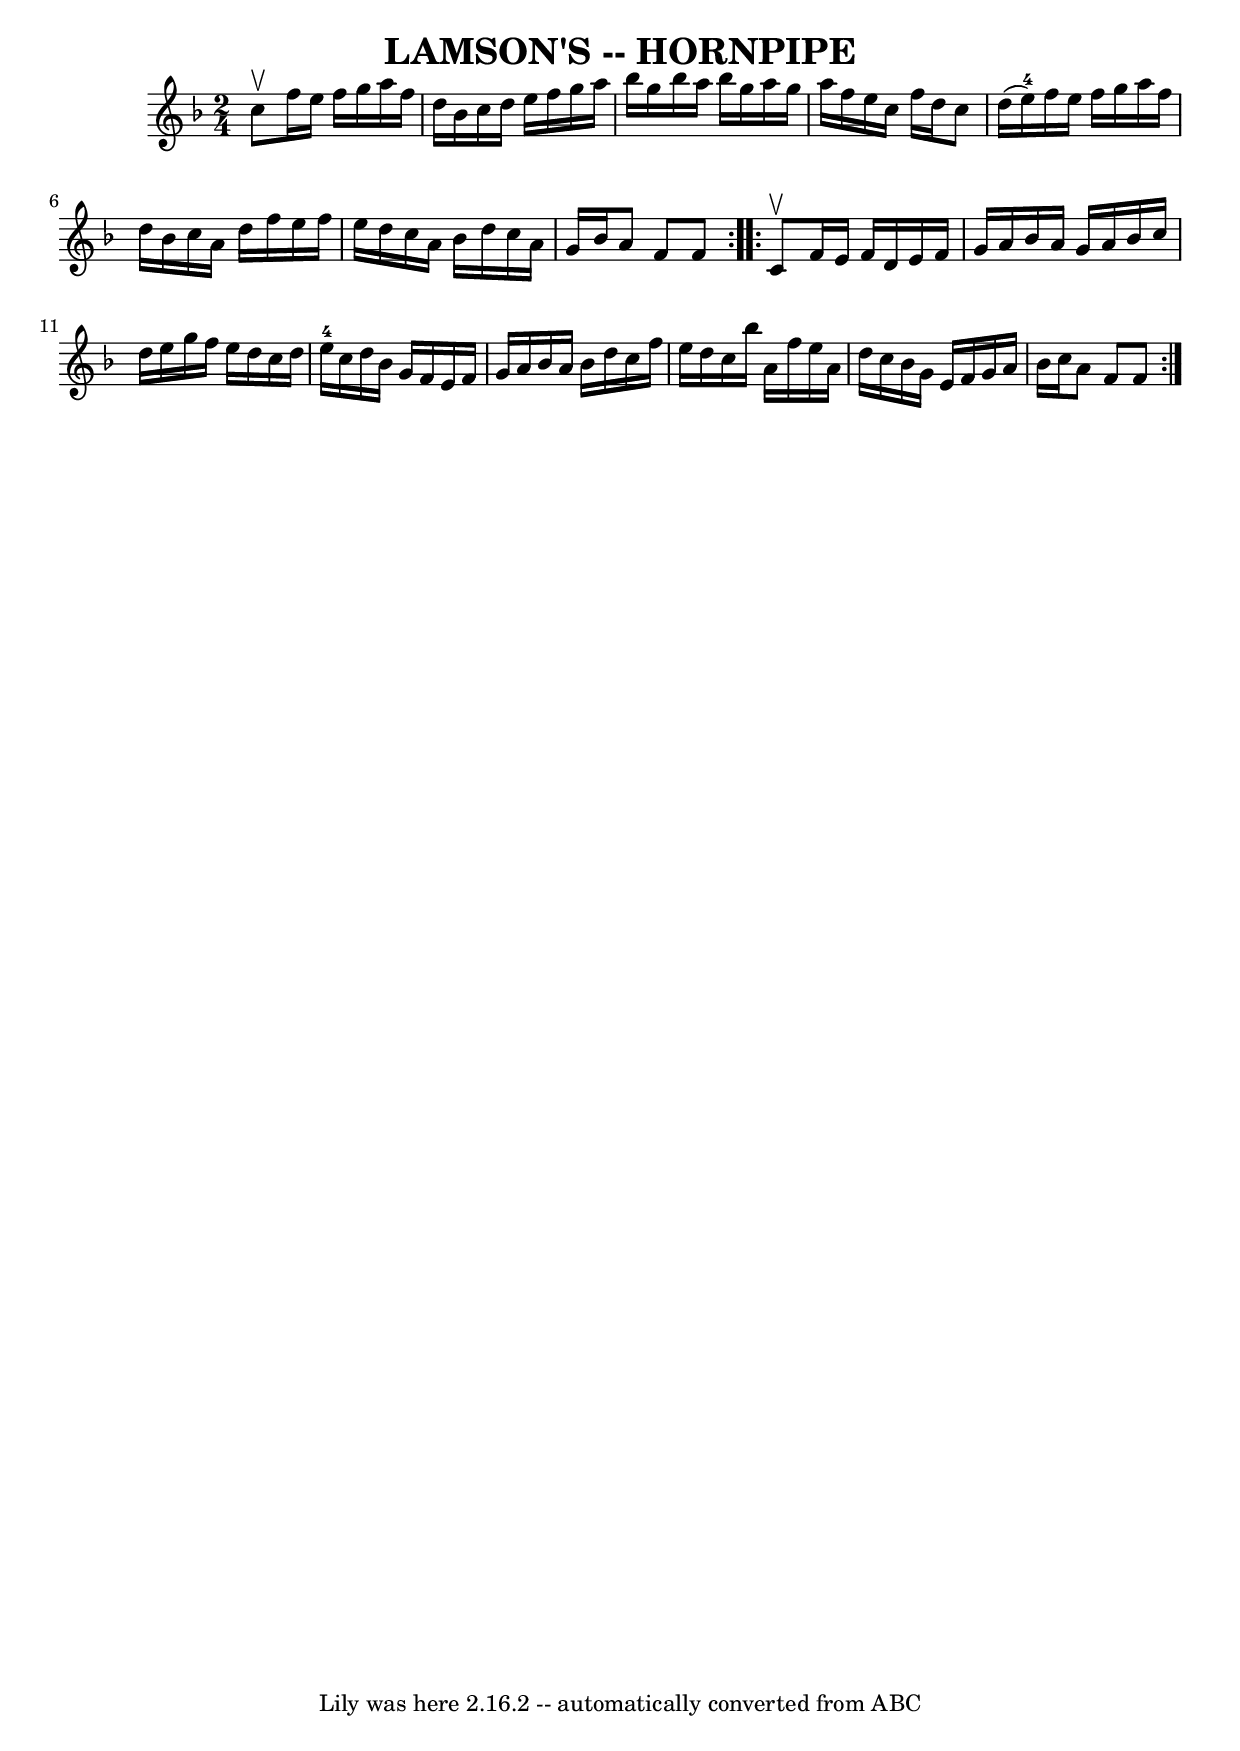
\version "2.16.2"
\include "Mammoth.ily"
\header {
  %% book = "Ryan's Mammoth Collection of Fiddle Tunes"
 crossRefNumber = "1"
 footnotes = ""
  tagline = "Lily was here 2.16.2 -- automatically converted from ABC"
  title = "LAMSON'S -- HORNPIPE"

}
voicedefault =  {



  \repeat volta 2 {

    \time 2/4 
    \key f \major c''8^\upbow        |
 f''16 e''16 f''16 g''16 a''16 f''16 d''16 bes'16     |
 c''16 d''16 e''16 f''16 g''16 a''16 bes''16 g''16     |
 bes''16 a''16 bes''16 g''16 a''16 g''16 a''16 f''16     |
 e''16 c''16 f''16 d''16 c''8 d''16 (e''16-4)    |
     |
 f''16 e''16 f''16 g''16 a''16 f''16 d''16 bes'16     |
 c''16 a'16 d''16 f''16 e''16 f''16 e''16 d''16     |
 c''16 a'16 bes'16 d''16 c''16 a'16 g'16 bes'16     |
 a'8 f'8 f'8    
  }     
  \repeat volta 2 { c'8^\upbow        |
 f'16 e'16 f'16 d'16 e'16 f'16 g'16 a'16     |
 bes'16 a'16 g'16 a'16 bes'16 c''16 d''16 e''16     |
 g''16 f''16 e''16 d''16 c''16 d''16 e''16-4 c''16     |
 d''16 bes'16 g'16 f'16 e'16 f'16 g'16 a'16    |  |
 bes'16 a'16 bes'16 d''16 c''16 f''16 e''16 d''16     |
 c''16 bes''16 a'16 f''16 e''16 a'16 d''16 c''16     |
 bes'16 g'16 e'16 f'16 g'16 a'16 bes'16 c''16     |
 a'8 f'8    
 f'8    
  }   

}

\score{
  <<

    \context Staff="default"
    {
      \voicedefault 
      
    }

  >>
  \layout {
    
  }
  \midi {
  }

}
